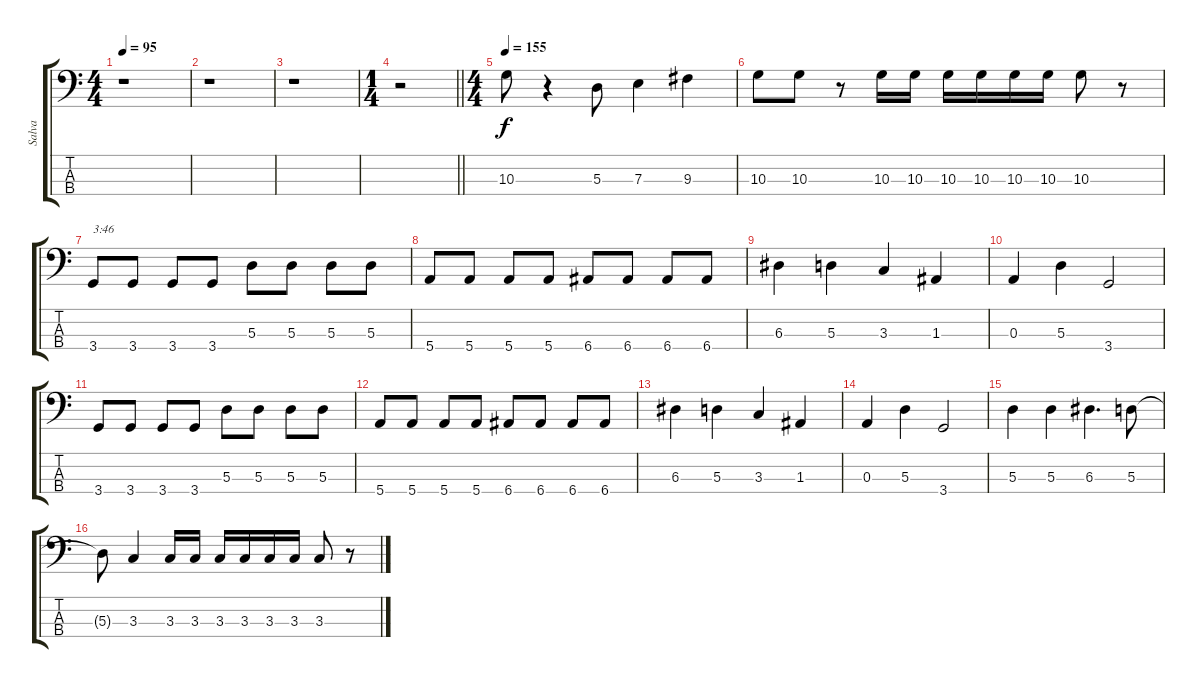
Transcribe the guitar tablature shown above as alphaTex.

\track ("Salva" "Salva") {instrument electricbassfinger}
\staff {score tabs}
\tuning (G2 D2 A1 E1) {hide}
\ts (4 4)
\tempo 95
\clef f4
\ks c
r.1{dy f} |
r.1 |
r.1 |
\ts (1 4)
\barLineRight lightlight
r.2 |
\ts (4 4)
\tempo 155
10.3.8 r.4 5.3.8 7.3.4 9.3.4 |
10.3.8 10.3.8 r.8 10.3.16 10.3.16 10.3.16 10.3.16 10.3.16 10.3.16 10.3.8 r.8 |
3.4.8{txt "3:46"} 3.4.8 3.4.8 3.4.8 5.3.8 5.3.8 5.3.8 5.3.8 |
5.4.8 5.4.8 5.4.8 5.4.8 6.4.8 6.4.8 6.4.8 6.4.8 |
6.3.4 5.3.4 3.3.4 1.3.4 |
0.3.4 5.3.4 3.4.2 |
3.4.8 3.4.8 3.4.8 3.4.8 5.3.8 5.3.8 5.3.8 5.3.8 |
5.4.8 5.4.8 5.4.8 5.4.8 6.4.8 6.4.8 6.4.8 6.4.8 |
6.3.4 5.3.4 3.3.4 1.3.4 |
0.3.4 5.3.4 3.4.2 |
5.3.4 5.3.4 6.3.4{d} 5.3.8 |
5.3{t}.8 3.3.4 3.3.16 3.3.16 3.3.16 3.3.16 3.3.16 3.3.16 3.3.8 r.8
